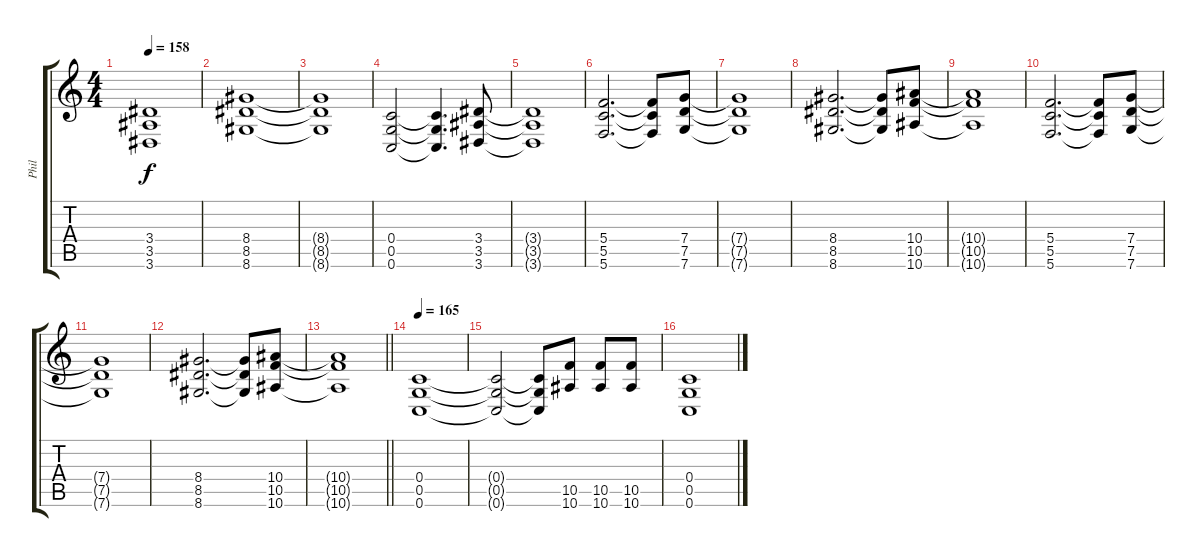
\track ("Phil" "Phil") {instrument distortionguitar}
\staff {score tabs}
\tuning (D4 A3 F3 C3 G2 C2) {hide}
\ts (4 4)
\tempo 158
\clef g2
\ks c
(3.4{t} 3.5{t} 3.6{t}).1{dy f} |
(8.4 8.5 8.6).1 |
(8.4{t} 8.5{t} 8.6{t}).1 |
(0.4 0.5 0.6).2 (0.4{t} 0.5{t} 0.6{t}).4{d} (3.4 3.5 3.6).8 |
(3.4{t} 3.5{t} 3.6{t}).1 |
(5.4 5.5 5.6).2{d} (5.4{t} 5.5{t} 5.6{t}).8 (7.4 7.5 7.6).8 |
(7.4{t} 7.5{t} 7.6{t}).1 |
(8.4 8.5 8.6).2{d} (8.4{t} 8.5{t} 8.6{t}).8 (10.4 10.5 10.6).8 |
(10.4{t} 10.5{t} 10.6{t}).1 |
(5.4 5.5 5.6).2{d} (5.4{t} 5.5{t} 5.6{t}).8 (7.4 7.5 7.6).8 |
(7.4{t} 7.5{t} 7.6{t}).1 |
(8.4 8.5 8.6).2{d} (8.4{t} 8.5{t} 8.6{t}).8 (10.4 10.5 10.6).8 |
\barLineRight lightlight
(10.4{t} 10.5{t} 10.6{t}).1 |
\tempo 165
(0.4 0.5 0.6).1 |
(0.4{t} 0.5{t} 0.6{t}).2 (0.4{t} 0.5{t} 0.6{t}).8 (10.5 10.6).8 (10.5 10.6).8 (10.5 10.6).8 |
(0.4 0.5 0.6).1
